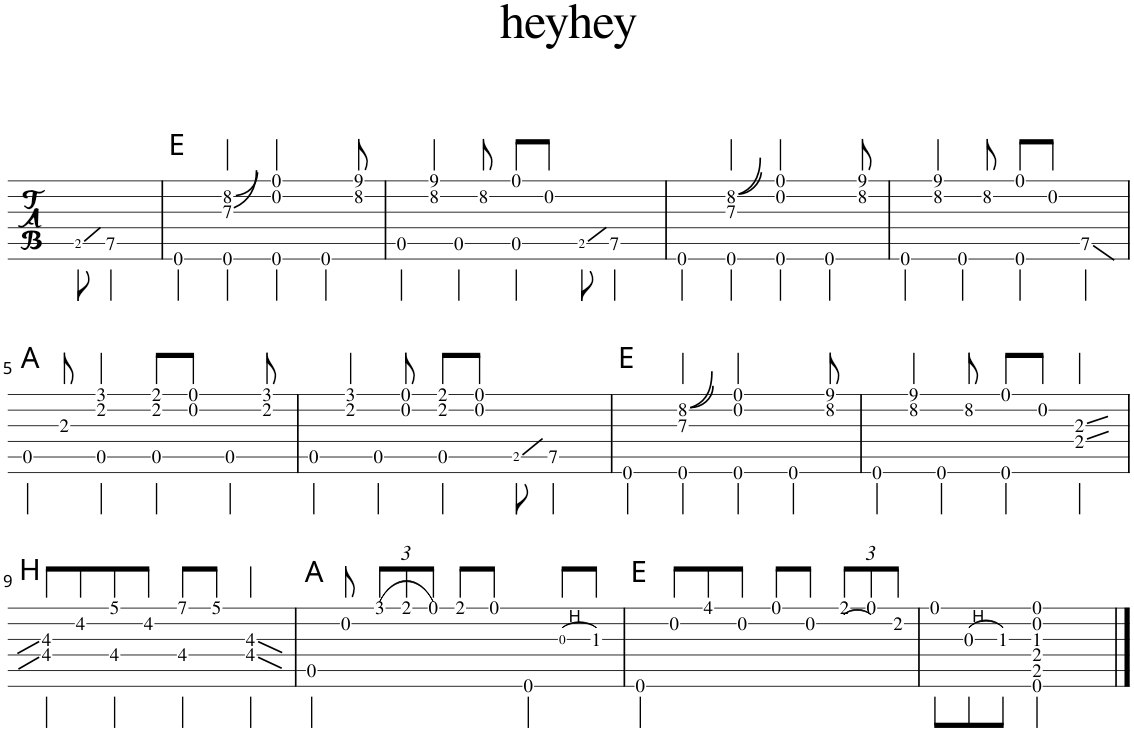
**kern	**harte
*part1	*part1
*staff1	*
*I"Guitar	*
*I'Guit.	*
*stria6	*
*	*
*k[]	*
*M4/4	*
=	=
*^	*
4r	8BB!\	.
.	4E\	.
8r	.	.
=1	=1	=1
4r	4EE\	E:maj
4d/ 4g/	4EE\	.
4B/ 4e/	4EE\	.
8r	4EE\	.
8g/ 8cc#/	.	.
=2	=2	=2
8r	4AA\	.
4g/ 4cc#/	.	.
.	4AA\	.
8g/	.	.
8e/L	4AA\	.
8B/J	.	.
4r	8BB!\	.
.	[8E\	.
8r	8ryy	.
=3	=3	=3
4r	4EE\	.
4d/ 4g/	8E\]	.
.	4EE\	.
4B/ 4e/	.	.
.	4EE\	.
8r	.	.
8g/ 8cc#/	4EE\	.
8ryy	.	.
=4	=4	=4
8r	4EE\	.
4g/ 4cc#/	.	.
.	4EE\	.
8g/	.	.
8e/L	4EE\	.
8B/J	.	.
4r	4E\	.
!!LO:LB:g=z	!!
=5	=5	=5
8r	4AA\	A:maj
8A/	.	.
4c#/ 4g/	4AA\	.
8c#/ 8f#/L	4AA\	.
8B/ 8e/J	.	.
8r	4AA\	.
8c#/ 8g/	.	.
=6	=6	=6
8r	4AA\	.
4c#/ 4g/	.	.
.	4AA\	.
8B/ 8e/	.	.
8c#/ 8f#/L	4AA\	.
8B/ 8e/J	.	.
4r	8BB!\	.
.	[8E\	.
8r	8ryy	.
=7	=7	=7
4r	4EE\	E:maj
4d/ 4g/	8E\]	.
.	4EE\	.
4B/ 4e/	.	.
.	4EE\	.
8r	.	.
8g/ 8cc#/	4EE\	.
8ryy	.	.
=8	=8	=8
8r	4EE\	.
4g/ 4cc#/	.	.
.	4EE\	.
8g/	.	.
8e/L	4EE\	.
8B/J	.	.
4A/	4E\	.
!!LO:LB:g=z	!!
=9	=9	=9
!	!	!LO:H:kt=H
8B/L	4F#\	N
8e-/	.	.
8a/	4F#\	.
8e-/J	.	.
8b/L	4F#\	.
8a/J	.	.
4B/	4F#\	.
=10	=10	=10
8r	4AA\	A:maj
8B/	.	.
*Xbrackettup	*	*
(12g/L	4r	.
12f#/	.	.
12e/J)	.	.
8f#/L	4r	.
8e/J	.	.
8r	4EE\	.
!LO:TX:a:t=H	!	!
(8G!/L	.	.
8G#/J)	8ryy	.
=11	=11	=11
8r	4EE\	E:maj
8B/L	.	.
8g#/	4r	.
8B/J	.	.
8e/L	2r	.
8B/J	.	.
(12f#/L	.	.
12e/)	.	.
12c#/J	.	.
*v	*v	*
=12	=12
8e\L	.
!LO:TX:a:t=H	!
(8G\	.
8G#\J)	.
4EE\ 4BB\ 4E\ 4G#\ 4B\ 4e\	.
8r	.
==	==
*-	*-
